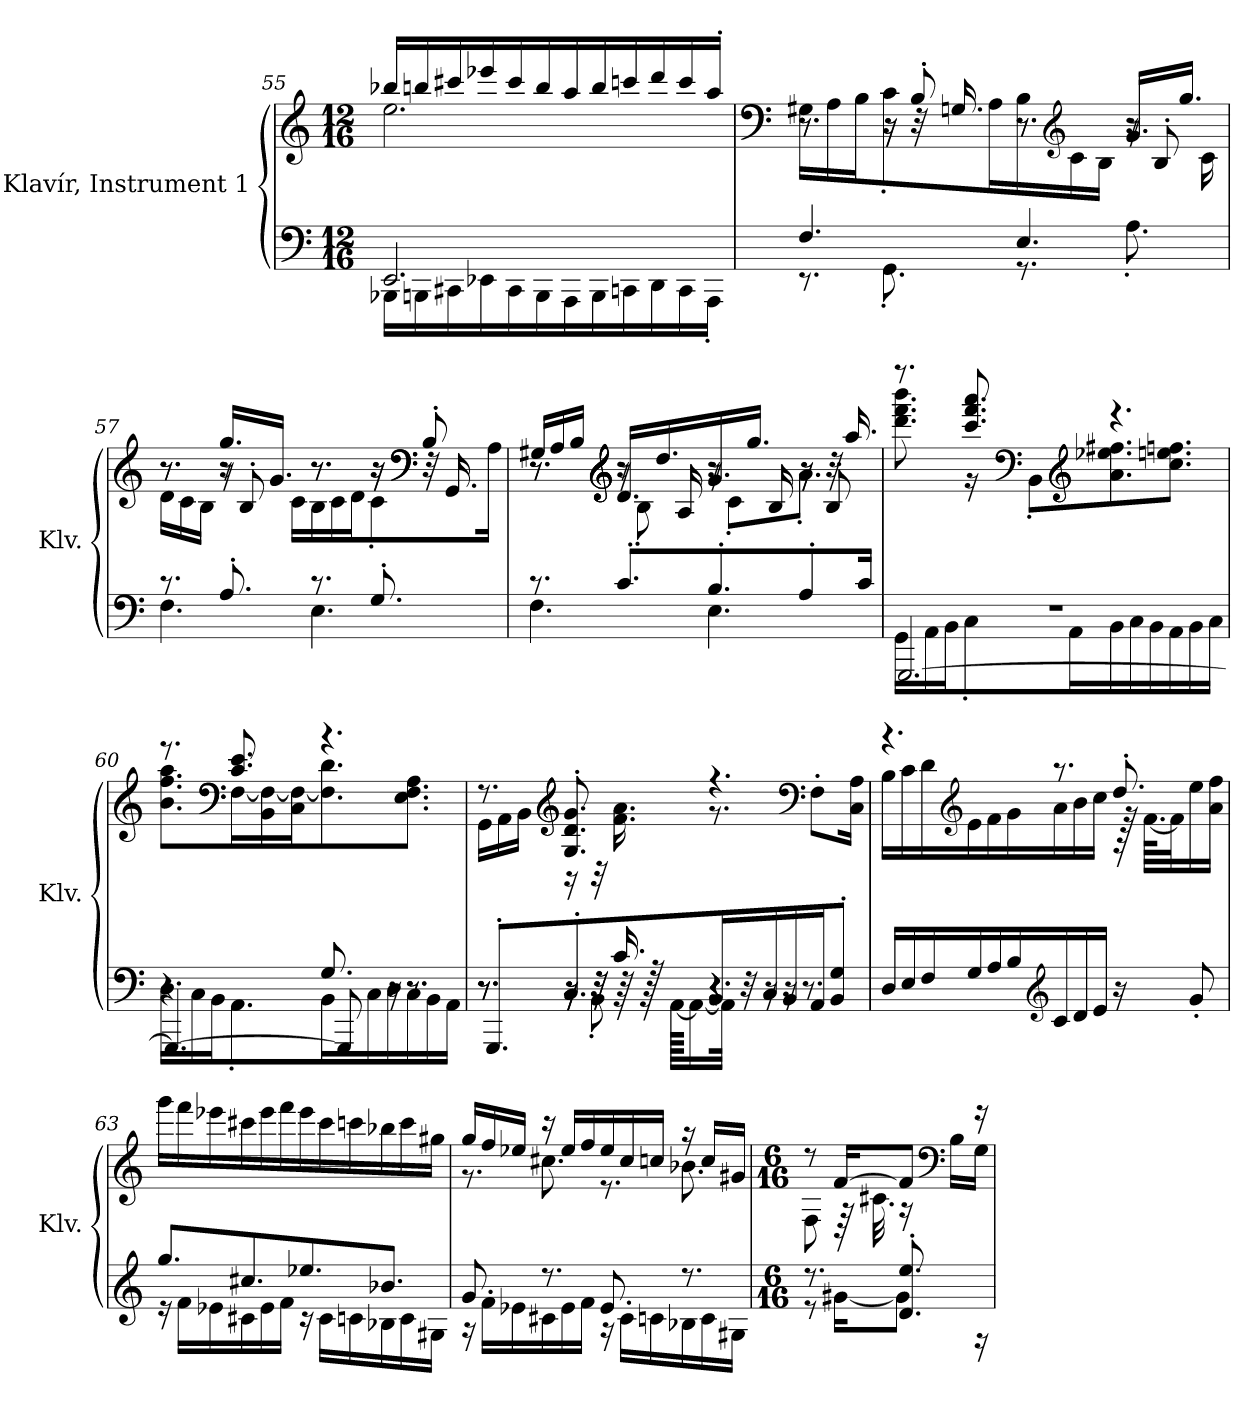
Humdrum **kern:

**kern	**kern
*part1	*part1
*staff2	*staff1
*I"Klavír, Instrument  1	*
*I'Klv.	*
!!LO:LB:g=z
*clefF4	*clefG2
*k[]	*k[]
*M12/16	*M12/16
=55	=55
*^	*^
2.EE/	16BBB-X\LL	16bb-X/LL	2.ee\
.	16BBBn\	16bbn/	.
*	*	*MM147	*
.	16CC#X\	16ccc#X/	.
.	16EE-X\	16eee-X/	.
*	*	*MM144	*
.	16CC#\	16ccc#/	.
.	16BBB\	16bb/	.
*	*	*MM141	*
.	16AAA\	16aa/	.
.	16BBB\	16bb/	.
*	*	*MM137	*
.	16CCn\	16cccn/	.
.	16DD\	16ddd/	.
*	*	*MM134	*
.	16CC\	16ccc/	.
*	*	*MM80	*
.	16AAA'\JJ	16aa'/JJ	.
*	*	*v	*v
=56	=56	=56
*	*	*clefF4
*	*	*MM150
*	*	*^
*	*	*	*^
4.F/	8.r	8.r	16G#X\LL	8.r
.	.	.	16A\	.
*	*	*MM144	*	*
.	.	.	16B\J	.
*	*	*MM120	*	*
.	8.GG'\	16r	8c'\	16r
*	*	*MM116	*	*
.	.	8B'/	.	32r
*	*	*MM150	*	*
.	.	.	.	16.Gn/
.	.	.	16A\L	.
4.E/	8.r	8.r	16B\	8.r
*	*	*clefG2	*	*
.	.	.	16c\	.
.	.	.	16B\JJ	.
.	8.A'\	16.g/LL	8r	16r
.	.	.	.	8B'/
.	.	16.gg/JJ	.	.
.	.	.	16c\	.
!!LO:LB:g=z	!!	!!
=57	=57	=57	=57	=57
8.r	4.F\	8.r	16d\LL	8.r
.	.	.	16c\	.
.	.	.	16B\JJ	.
*	*	*MM120	*	*
8.A'/	.	16.gg/LL	8r	16r
.	.	.	.	8B'/
*	*	*MM150	*	*
.	.	16.g/JJ	.	.
.	.	.	16c\LL	.
8.r	4.E\	8.r	16B\	8.r
.	.	.	16c\	.
.	.	.	16d\J	.
8.G'/	.	16r	8c'\	16r
*	*	*clefF4	*	*
.	.	32r	.	8B'/
.	.	16.GG/	.	.
.	.	.	16A\Jk	.
=58	=58	=58	=58	=58
8.r	4.F\	8.r	8.r	16G#X/LL
.	.	.	.	16A/
.	.	.	.	16B/JJ
*	*	*clefG2	*	*
*	*	*MM120	*	*
8.c'/L	.	16.d/LL	16r	8r
.	.	.	8B'\	.
.	.	16.dd/	.	.
.	.	.	.	16A/
*	*	*MM140	*	*
8.B'/	4.E\	16.g/	16r	8r
.	.	.	8c'\L	.
.	.	16.gg/JJ	.	.
.	.	.	.	16B/
*	*	*MM125	*	*
8A'/	.	16r	8.a'\J	16r
.	.	8B'/	.	32r
.	.	.	.	16.aa/
16c/Jk	.	.	.	.
*v	*v	*	*	*
*	*v	*v	*v
!!LO:LB:g=z
=59	=59
*	*MM100
*^	*^
*	*^	*	*
2.r	16GG\LL	[2.GGG/	8.r	8.ddd\ 8.fff\ 8.bbb\
.	16AA\	.	.	.
.	16BB\J	.	.	.
*	*	*	*MM140	*
.	8C'\	.	8.ccc/ 8.fff/ 8.aaa/	16r
*	*	*	*clefF4	*
*	*	*	*MM150	*
.	.	.	.	8BB'\L
.	16AA\L	.	.	.
*	*	*	*clefG2	*
.	16BB\	.	4.r	8.a\ 8.ee-X\ 8.ff#X\
.	16C\	.	.	.
.	16BB\	.	.	.
.	16AA\	.	.	8.cc\ 8.een\ 8.ffn\J
.	16BB\	.	.	.
.	16C\JJ	.	.	.
=60	=60	=60	=60	=60
4.r	16D\LL	4.GGG/_	8.r	8.b\ 8.ff\ 8.aa\L
.	16C\	.	.	.
.	16BB\J	.	.	.
*	*	*	*clefF4	*
*	*	*	*MM150	*
.	8.AA'\	.	8.c/ 8.e/	[16F\L
.	.	.	.	16BB\ 16F\_
.	.	.	.	16C\ 16F\_J
8.G/	16BB\L	8GGG/]	4.r	8.F\] 8.d\
.	16C\	.	.	.
.	16D\	16r	.	.
8.r	16C\	8.r	.	8.E\ 8.F\ 8.A\J
.	16BB\	.	.	.
.	16AA\JJ	.	.	.
!!LO:LB:g=z	!!
=61	=61	=61	=61	=61
*	*	*^	*	*
8.r	8.r	8.GGG'/L	8.r	8.r	16GG\LL
.	.	.	.	.	16AA\
.	.	.	.	.	16BB\JJ
*	*	*	*	*clefG2	*
*	*	*	*	*MM90	*
16r	16r	8.C'/	16r	8.G/' 8.d/' 8.g/'	16r
32r	8BB'\	.	32r	.	32r
*	*	*	*	*MM150	*
16.c/	.	.	64r	.	16.f\ 16.a\
.	.	.	128r	.	.
.	.	.	[128AA\KKKLL	.	.
.	.	.	16AA\_	.	.
4.r	4.r	16BB/L	32AA\JJk]	4.r	8.r
.	.	.	32r	.	.
.	.	16C/	16r	.	.
.	.	16BB/	16r	.	.
*	*	*	*	*clefF4	*
.	.	16AA/J	8.r	.	8F'\L
.	.	8BB/' 8G/'J	.	.	.
.	.	.	.	.	16C\ 16A\Jk
*v	*v	*v	*v	*	*
=62	=62	=62
16D/LL	4.r	16B\LL
16E/	.	16c\
*	*MM153	*
16F/	.	16d\
*	*clefG2	*
16G/	.	16e\
*	*MM156	*
16A/	.	16f\
16B/	.	16g\
*clefG2	*	*
*	*MM159	*
16c/	8.r	16a\
16d/	.	16b\
*	*MM163	*
16e/JJ	.	16cc\JJ
16r	8.dd'/	128r
.	.	[64.f\KLLL
.	.	32f\J]
*	*MM166	*
8g'/	.	16ee\
*	*MM80	*
.	.	16a\ 16ff\JJ
*	*v	*v
!!LO:LB:g=z
=63	=63
*	*MM120
*^	*
8.gg/L	16r	16ggg\LL
*	*	*MM130
.	16f\LL	16fff\
*	*	*MM140
.	16e-X\	16eee-X\
*	*	*MM150
8.cc#X/	16c#X\	16ccc#X\
*	*	*MM154
.	16e-\	16eee-\
.	16f\JJ	16fff\
8.ee-X/	16r	16eee-\
.	16c#\LL	16ccc#\
.	16cn\	16cccn\
8.b-X/J	16B-X\	16bb-X\
.	16c\	16ccc\
*	*	*MM80
.	16G#X\JJ	16gg#X\JJ
=64	=64	=64
*	*	*MM120
*	*	*^
8.g/	16r	16gg/LL	8.r
*	*	*MM150	*
.	16f\LL	16ff/	.
.	16e-X\	16ee-X/JJ	.
8.r	16c#X\	16r	8.cc#X\
.	16e-\	16ee-/LL	.
.	16f\JJ	16ff/	.
8.e-/	16r	16ee-/	8.r
.	16c#\LL	16cc#/	.
.	16cn\	16ccn/JJ	.
8.r	16B-X\	16r	8.b-X\
.	16c\	16cc/LL	.
*	*	*MM80	*
.	16G#X\JJ	16g#X/JJ	.
!!LO:PB:g=z	!!
=65	=65	=65	=65
*M6/16	*	*M6/16	*
*	*	*MM100	*
8.r	8r	8r	8F\
*	*	*MM130	*
.	[16g#X\KL	[16f/KL	64r
.	.	.	32.c#X\
*	*	*MM160	*
8.d/' 8.ee/'	8g#\J]	8f/J]	16r
*	*	*clefF4	*
.	.	.	16B\LL
.	16r	16r	16G\JJ
*v	*v	*	*
*	*v	*v
=	=
*-	*-
